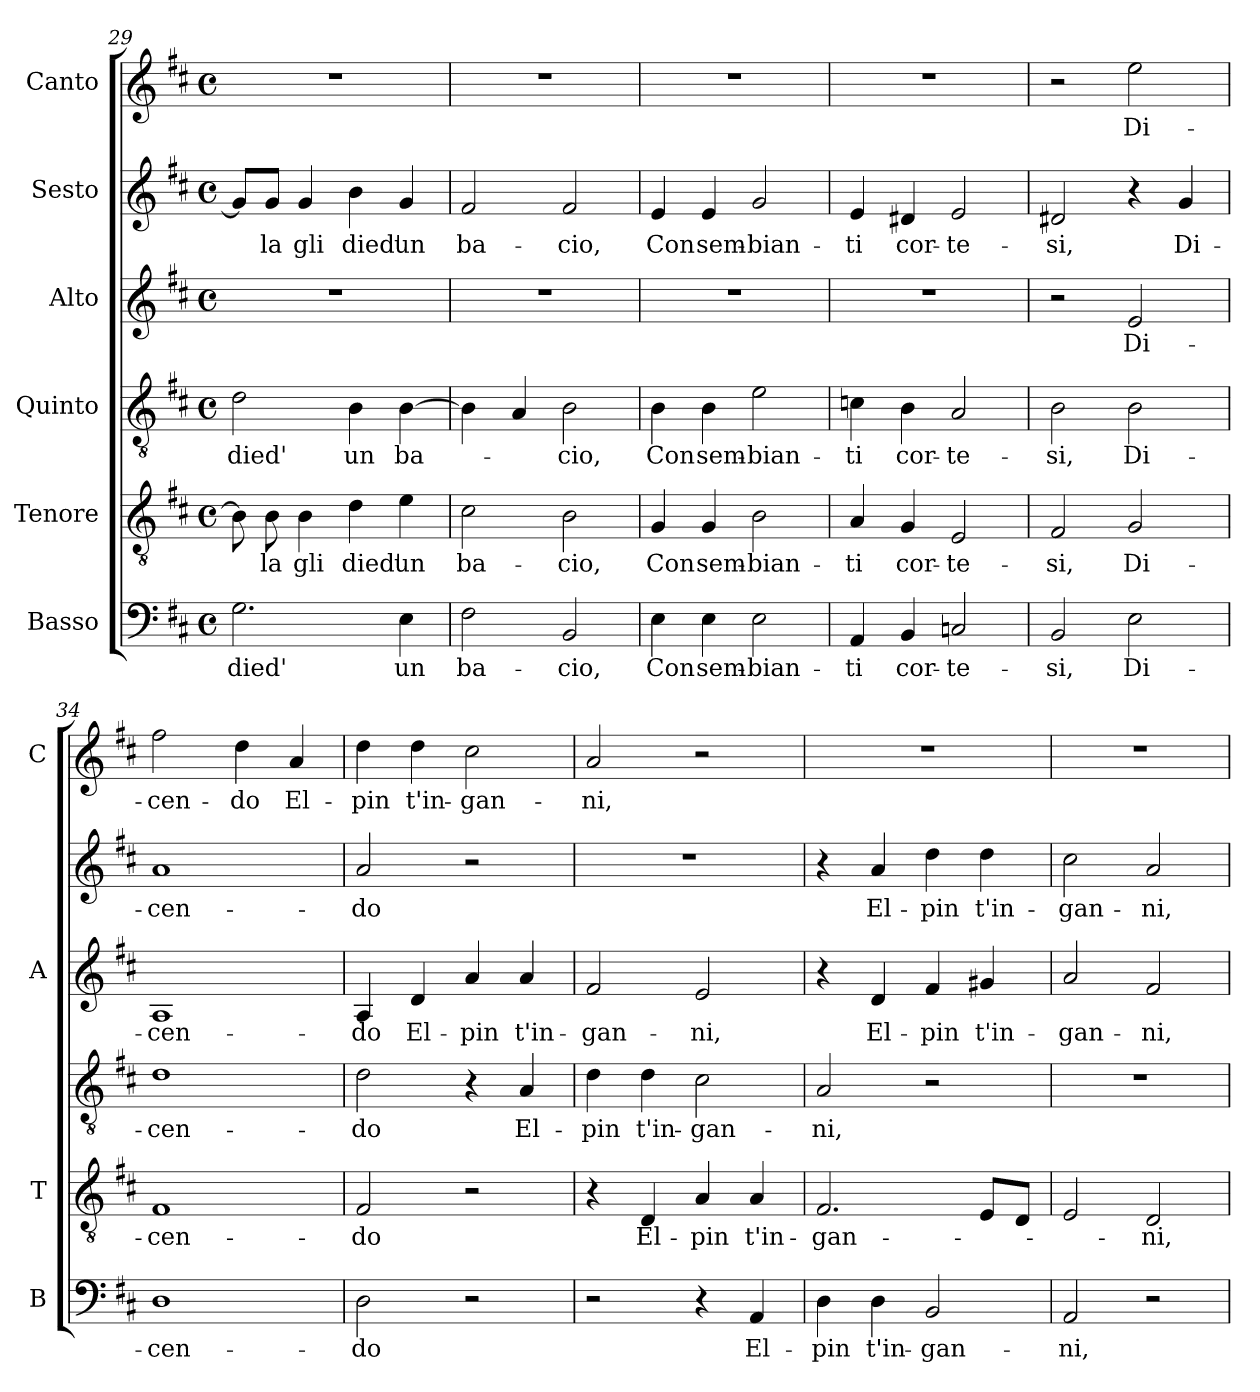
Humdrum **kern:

**kern	**text	**kern	**text	**kern	**text	**kern	**text	**kern	**text	**kern	**text
*part6	*part6	*part5	*part5	*part4	*part4	*part3	*part3	*part2	*part2	*part1	*part1
*staff6	*staff6	*staff5	*staff5	*staff4	*staff4	*staff3	*staff3	*staff2	*staff2	*staff1	*staff1
*I"Basso	*	*I"Tenore	*	*I"Quinto	*	*I"Alto	*	*I"Sesto	*	*I"Canto	*
*I'B	*	*I'T	*	*	*	*I'A	*	*	*	*I'C	*
*clefF4	*	*clefGv2	*	*clefGv2	*	*clefG2	*	*clefG2	*	*clefG2	*
*k[f#c#]	*	*k[f#c#]	*	*k[f#c#]	*	*k[f#c#]	*	*k[f#c#]	*	*k[f#c#]	*
*D:	*	*D:	*	*D:	*	*D:	*	*D:	*	*D:	*
*M4/4	*	*M4/4	*	*M4/4	*	*M4/4	*	*M4/4	*	*M4/4	*
*met(c)	*	*met(c)	*	*met(c)	*	*met(c)	*	*met(c)	*	*met(c)	*
=29	=29	=29	=29	=29	=29	=29	=29	=29	=29	=29	=29
!	!LO:LY:b	!	!	!	!LO:LY:b	!	!	!	!	!	!
2.G\	died'	8B\]	.	2d\	died'	1r	.	8g/L]	.	1r	.
!	!	!	!LO:LY:b	!	!	!	!	!	!LO:LY:b	!	!
.	.	8B\	-la	.	.	.	.	8g/J	-la	.	.
!	!	!	!LO:LY:b	!	!	!	!	!	!LO:LY:b	!	!
.	.	4B\	gli	.	.	.	.	4g/	gli	.	.
!	!	!	!LO:LY:b	!	!LO:LY:b	!	!	!	!LO:LY:b	!	!
.	.	4d\	died'	4B\	un	.	.	4b\	died'	.	.
!	!LO:LY:b	!	!LO:LY:b	!	!LO:LY:b	!	!	!	!LO:LY:b	!	!
4E\	un	4e\	un	[4B\	ba-	.	.	4g/	un	.	.
=30	=30	=30	=30	=30	=30	=30	=30	=30	=30	=30	=30
!	!LO:LY:b	!	!LO:LY:b	!	!	!	!	!	!LO:LY:b	!	!
2F#\	ba-	2c#\	ba-	4B\]	.	1r	.	2f#/	ba-	1r	.
.	.	.	.	4A/	.	.	.	.	.	.	.
!	!LO:LY:b	!	!LO:LY:b	!	!LO:LY:b	!	!	!	!LO:LY:b	!	!
2BB/	-cio,	2B\	-cio,	2B\	-cio,	.	.	2f#/	-cio,	.	.
=31	=31	=31	=31	=31	=31	=31	=31	=31	=31	=31	=31
!	!LO:LY:b	!	!LO:LY:b	!	!LO:LY:b	!	!	!	!LO:LY:b	!	!
4E\	Con	4G/	Con	4B\	Con	1r	.	4e/	Con	1r	.
!	!LO:LY:b	!	!LO:LY:b	!	!LO:LY:b	!	!	!	!LO:LY:b	!	!
4E\	sem-	4G/	sem-	4B\	sem-	.	.	4e/	sem-	.	.
!	!LO:LY:b	!	!LO:LY:b	!	!LO:LY:b	!	!	!	!LO:LY:b	!	!
2E\	-bian-	2B\	-bian-	2e\	-bian-	.	.	2g/	-bian-	.	.
=32	=32	=32	=32	=32	=32	=32	=32	=32	=32	=32	=32
!	!LO:LY:b	!	!LO:LY:b	!	!LO:LY:b	!	!	!	!LO:LY:b	!	!
4AA/	-ti	4A/	-ti	4cn\	-ti	1r	.	4e/	-ti	1r	.
!	!LO:LY:b	!	!LO:LY:b	!	!LO:LY:b	!	!	!	!LO:LY:b	!	!
4BB/	cor-	4G/	cor-	4B\	cor-	.	.	4d#X/	cor-	.	.
!	!LO:LY:b	!	!LO:LY:b	!	!LO:LY:b	!	!	!	!LO:LY:b	!	!
2Cn/	-te-	2E/	-te-	2A/	-te-	.	.	2e/	-te-	.	.
=33	=33	=33	=33	=33	=33	=33	=33	=33	=33	=33	=33
!	!LO:LY:b	!	!LO:LY:b	!	!LO:LY:b	!	!	!	!LO:LY:b	!	!
2BB/	-si,	2F#/	-si,	2B\	-si,	2r	.	2d#X/	-si,	2r	.
!	!LO:LY:b	!	!LO:LY:b	!	!LO:LY:b	!	!LO:LY:b	!	!	!	!LO:LY:b
2E\	Di-	2G/	Di-	2B\	Di-	2e/	Di-	4r	.	2ee\	Di-
!	!	!	!	!	!	!	!	!	!LO:LY:b	!	!
.	.	.	.	.	.	.	.	4g/	Di-	.	.
=34	=34	=34	=34	=34	=34	=34	=34	=34	=34	=34	=34
!	!LO:LY:b	!	!LO:LY:b	!	!LO:LY:b	!	!LO:LY:b	!	!LO:LY:b	!	!LO:LY:b
1D	-cen-	1F#	-cen-	1d	-cen-	1A	-cen-	1a	-cen-	2ff#\	-cen-
!	!	!	!	!	!	!	!	!	!	!	!LO:LY:b
.	.	.	.	.	.	.	.	.	.	4dd\	-do
!	!	!	!	!	!	!	!	!	!	!	!LO:LY:b
.	.	.	.	.	.	.	.	.	.	4a/	El-
!!LO:PB:g=z
=35	=35	=35	=35	=35	=35	=35	=35	=35	=35	=35	=35
!	!LO:LY:b	!	!LO:LY:b	!	!LO:LY:b	!	!LO:LY:b	!	!LO:LY:b	!	!LO:LY:b
2D\	-do	2F#/	-do	2d\	-do	4A/	-do	2a/	-do	4dd\	-pin
!	!	!	!	!	!	!	!LO:LY:b	!	!	!	!LO:LY:b
.	.	.	.	.	.	4d/	El-	.	.	4dd\	t'in-
!	!	!	!	!	!	!	!LO:LY:b	!	!	!	!LO:LY:b
2r	.	2r	.	4r	.	4a/	-pin	2r	.	2cc#\	-gan-
!	!	!	!	!	!LO:LY:b	!	!LO:LY:b	!	!	!	!
.	.	.	.	4A/	El-	4a/	t'in-	.	.	.	.
=36	=36	=36	=36	=36	=36	=36	=36	=36	=36	=36	=36
!	!	!	!	!	!LO:LY:b	!	!LO:LY:b	!	!	!	!LO:LY:b
2r	.	4r	.	4d\	-pin	2f#/	-gan-	1r	.	2a/	-ni,
!	!	!	!LO:LY:b	!	!LO:LY:b	!	!	!	!	!	!
.	.	4D/	El-	4d\	t'in-	.	.	.	.	.	.
!	!	!	!LO:LY:b	!	!LO:LY:b	!	!LO:LY:b	!	!	!	!
4r	.	4A/	-pin	2c#\	-gan-	2e/	-ni,	.	.	2r	.
!	!LO:LY:b	!	!LO:LY:b	!	!	!	!	!	!	!	!
4AA/	El-	4A/	t'in-	.	.	.	.	.	.	.	.
=37	=37	=37	=37	=37	=37	=37	=37	=37	=37	=37	=37
!	!LO:LY:b	!	!LO:LY:b	!	!LO:LY:b	!	!	!	!	!	!
4D\	-pin	2.F#/	-gan-	2A/	-ni,	4r	.	4r	.	1r	.
!	!LO:LY:b	!	!	!	!	!	!LO:LY:b	!	!LO:LY:b	!	!
4D\	t'in-	.	.	.	.	4d/	El-	4a/	El-	.	.
!	!LO:LY:b	!	!	!	!	!	!LO:LY:b	!	!LO:LY:b	!	!
2BB/	-gan-	.	.	2r	.	4f#/	-pin	4dd\	-pin	.	.
!	!	!	!	!	!	!	!LO:LY:b	!	!LO:LY:b	!	!
.	.	8E/L	.	.	.	4g#X/	t'in-	4dd\	t'in-	.	.
.	.	8D/J	.	.	.	.	.	.	.	.	.
=38	=38	=38	=38	=38	=38	=38	=38	=38	=38	=38	=38
!	!LO:LY:b	!	!	!	!	!	!LO:LY:b	!	!LO:LY:b	!	!
2AA/	-ni,	2E/	.	1r	.	2a/	-gan-	2cc#\	-gan-	1r	.
!	!	!	!LO:LY:b	!	!	!	!LO:LY:b	!	!LO:LY:b	!	!
2r	.	2D/	-ni,	.	.	2f#/	-ni,	2a/	-ni,	.	.
=	=	=	=	=	=	=	=	=	=	=	=
*-	*-	*-	*-	*-	*-	*-	*-	*-	*-	*-	*-
